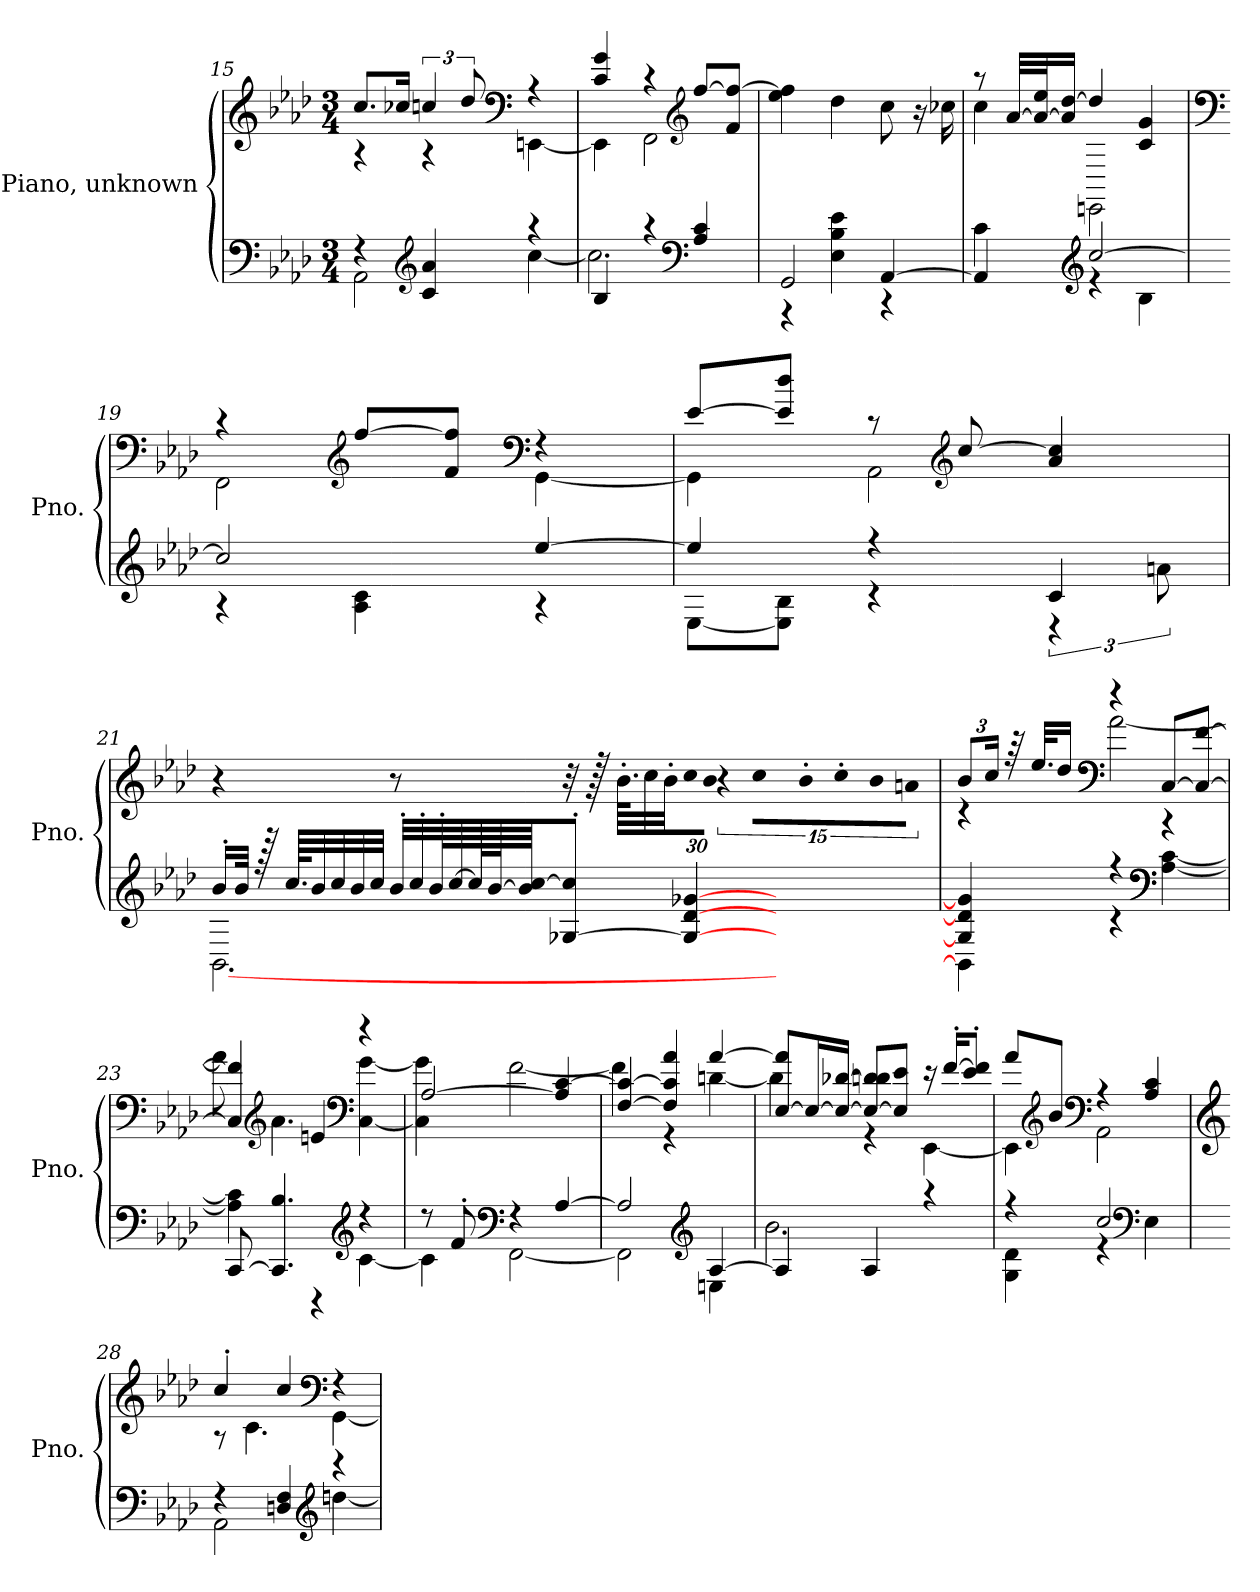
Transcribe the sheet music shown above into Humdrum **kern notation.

**kern	**kern
*part1	*part1
*staff2	*staff1
*I"Piano, unknown	*
*I'Pno.	*
*clefF4	*clefG2
*k[b-e-a-d-]	*k[b-e-a-d-]
*M3/4	*M3/4
=15	=15
*^	*^
4r	2AA-\	8.cc/L	4r
.	.	16cc-X/Jk	.
*clefG2	*	*	*
4c/ 4a-/	.	6ccn/	4r
.	.	12dd-/	.
*	*	*clefF4	*
4r	[4cc\	4r	[4EEn\
!!LO:LB:g=z	!!
=16	=16	=16	=16
4B-/	2.cc\]	4c/ 4g/	4EE\]
4r	.	4r	2FF\
*clefF4	*	*clefG2	*
4A-/ 4c/	.	[8ff/L	.
.	.	8f/ 8ff/_J	.
*	*	*v	*v
=17	=17	=17
2GG/	4r	4ee-\ 4ff\]
.	4E-\ 4B-\ 4e-\	4dd-\
[4AA-/	4r	8cc\
.	.	16r
.	.	16cc-X\
=18	=18	=18
*	*	*^
4AA-/]	4c\	8r	4cc\
.	.	[32a-/LLL	.
.	.	32a-/_ 32ee-/J	.
.	.	16a-/] [16dd-/JJ	.
*clefG2	*	*	*
[2cc/	4r	4dd-/]	2EEn\
.	4B-\	4c/ 4g/	.
=19	=19	=19	=19
*	*	*clefF4	*
2cc/]	4r	4r	2FF\
*	*	*clefG2	*
.	4A-\ 4c\	[8ff/L	.
.	.	8f/ 8ff/]J	.
*	*	*clefF4	*
[4ee-/	4r	4r	[4GG\
!!LO:LB:g=z	!!
=20	=20	=20	=20
4ee-/]	[8E-\L	[8e-/L	4GG\]
.	8E-\] 8B-\J	8e-/] 8dd-/J	.
4r	4r	8r	2AA-\
*	*	*clefG2	*
.	.	[8cc/	.
4c/	6r	4a-/ 4cc/]	.
.	12an\	.	.
*	*	*v	*v
=21	=21	=21
16b-'/LL	[2.BB-\	4r
32b-/JJk	.	.
128r	.	.
64.cc/KLLL	.	.
32b-/	.	.
32cc/	.	.
32b-/	.	.
32cc/JJJ	.	.
32b-'/LLL	.	8r
32cc'/	.	.
64b-'/L	.	.
[64cc/	.	.
128cc/L]	.	.
[128b-/J	.	.
64b-/] [64cc/JJJ	.	.
[8G-X/' 8cc/]'J	.	32r
.	.	128r
.	.	64.b-'\KLLL
.	.	32cc\
.	.	32b-'\
!	!	!LO:N:vis=64
4G-/_ [4d-/ [4g-X/	.	960%17cc\L
!	!	!LO:N:vis=64
.	.	960%17b-\JJJJ
.	.	1920ryy
!	!	!LO:N:vis=64
.	.	960%17r
!	!	!LO:N:vis=64
.	.	960%17cc\KLLL
!	!	!LO:N:vis=32
.	.	640%23b-'\
!	!	!LO:N:vis=32
.	.	640%23cc'\
!	!	!LO:N:vis=32
.	.	640%23b-\J
!	!	!LO:N:vis=16
.	.	1920%137an\JJ
1920ryy	1920ryy	.
!!LO:PB:g=z
=22	=22	=22
*	*	*Xbrackettup
*	*	*^
4G-/] 4d-/] 4g-/]	4BB-\]	12b-/L	4r
.	.	24cc/Jk	.
.	.	64r	.
.	.	32.ee-/KLL	.
.	.	16dd-/JJ	.
*	*	*clefF4	*
4r	4r	4r	[2a-\
*clefF4	*	*	*
4r	[4A-\ [4c\	[8C/L	.
.	.	8C/_ [8f/J	.
=23	=23	=23	=23
[8CC/	4A-\] 4c\]	4C/] 4f/]	8a-\]
*	*	*clefG2	*
4.CC/] 4.B-/	.	.	4.a-\
.	4r	4en/	.
*clefG2	*	*clefF4	*
4r	[4c\	4r	[4C\ [4g\
=24	=24	=24	=24
8r	4c\]	[2A-/	4C\] 4g\]
8f'/	.	.	.
*clefF4	*	*	*
4r	[2FF\	.	[2f\
[4A-/	.	4A-/] [4c/	.
=25	=25	=25	=25
2A-/]	2FF\]	[4F/ 4c/_	4f\]
.	.	4F/] 4c/] 4a-/	4r
*clefG2	*	*	*
[4A-/	4En\	[4a-/	[4dn\
!!LO:LB:g=z	!!
=26	=26	=26	=26
4A-/]	2.b-\	[8E-/ 8a-/]L	4d\]
.	.	16E-/L_	.
.	.	16E-/_ [16d-X/JJ	.
4A-/	.	8E-/_ 8d-/] 8dn/L	4r
.	.	8E-/] 8e-/J	.
4r	.	16r	[4EE-\
.	.	[16f'/KL	.
.	.	8e-/' 8f/]'J	.
=27	=27	=27	=27
4r	4G\ 4d-\	8a-/L	4EE-\]
*	*	*clefG2	*
.	.	8b-/J	.
*	*	*clefF4	*
2cc/	4r	4r	2AA-\
*clefF4	*	*	*
.	4E-\	4A-/ 4c/	.
=28	=28	=28	=28
*	*	*clefG2	*
4r	2AA-\	4cc'/	8r
.	.	.	4.c\
4Dn/ 4F/	.	4cc/	.
*clefG2	*	*clefF4	*
4r	[4ddn\	4r	[4GG\
*v	*v	*	*
*	*v	*v
=	=
*-	*-
